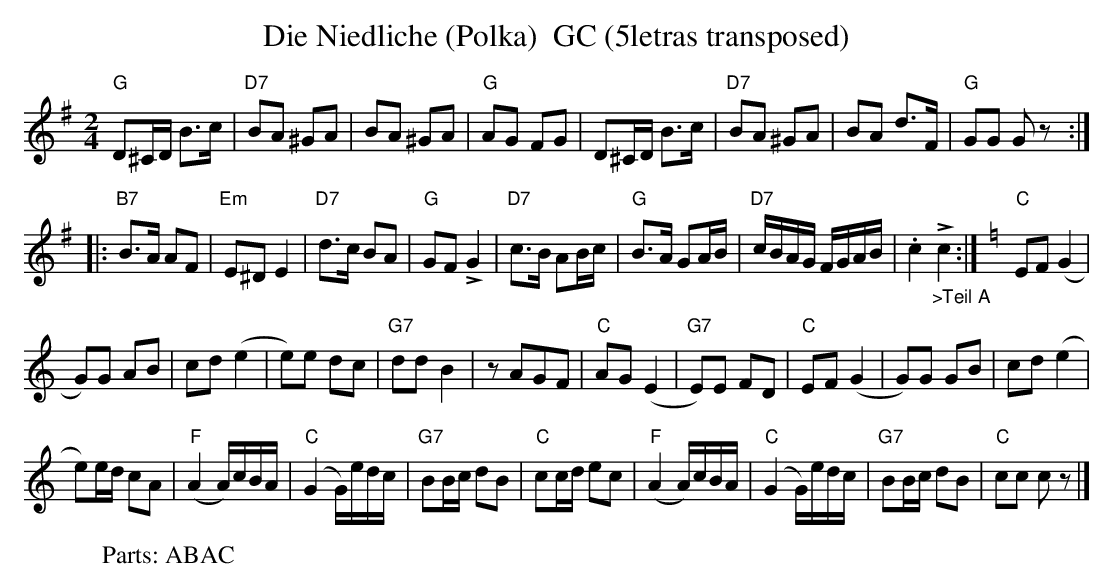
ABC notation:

X:1
T:Die Niedliche (Polka)  GC (5letras transposed)
M:2/4
L:1/8
K:G transpose=3 %%MIDI gchordon
"G"D^C/2D/2 B>c | "D7"BA ^GA | BA ^GA | "G"AG FG | D^C/2D/2 B>c | "D7"BA ^GA | \
BA d>F | "G"GG Gz ::
"B7"B>A AF | "Em"E^DE2 | "D7"d>c BA | "G"GF !>!G2 | "D7"c>B AB/2c/2 | \
"G"B>A GA/2B/2 | "D7"c/2B/2A/2G/2 F/2G/2A/2B/2 | .c2"_>Teil A"!>!c2 :| [K:C] "C"EF(G2 |
G)G AB | \
cd(e2 | e)e dc | "G7"ddB2 | zAGF | "C"AG(E2 | "G7"E)E FD | \
"C"EF(G2 | G)G GB | cd(e2 |
e)e/2d/2 cA | ("F"A2 A/2)c/2B/2A/2 | ("C"G2G/2)e/2d/2c/2 | \
"G7"BB/2c/2 dB | "C"cc/2d/2 ec | ("F"A2 A/2)c/2B/2A/2 | ("C"G2 G/2)e/2d/2c/2 | "G7"BB/2c/2 dB | "C"cc cz |]
W:Parts: ABAC
